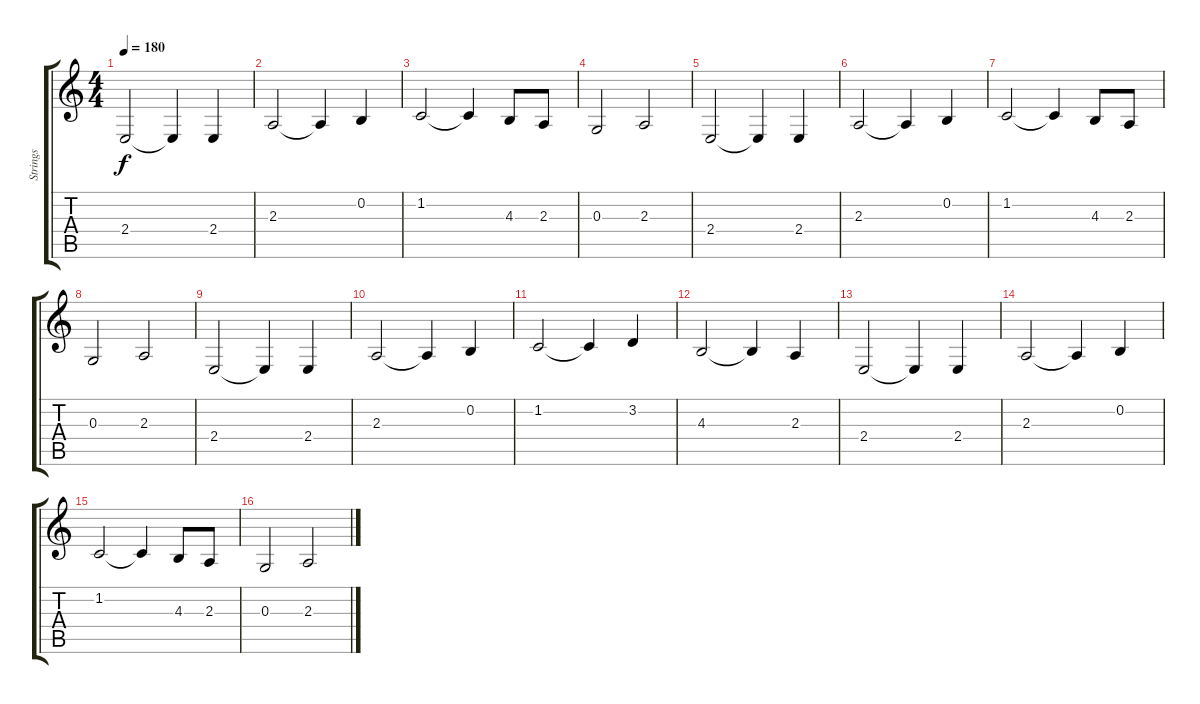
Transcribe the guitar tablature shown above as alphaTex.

\track ("Strings" "Strings") {instrument synthstrings1}
\staff {score tabs}
\tuning (E4 B3 G3 D3 A2 E2) {hide}
\ts (4 4)
\tempo 180
\clef g2
\ks c
2.4.2{dy f} 2.4{t}.4 2.4.4 |
2.3.2 2.3{t}.4 0.2.4 |
1.2.2 1.2{t}.4 4.3.8 2.3.8 |
0.3.2 2.3.2 |
2.4.2 2.4{t}.4 2.4.4 |
2.3.2 2.3{t}.4 0.2.4 |
1.2.2 1.2{t}.4 4.3.8 2.3.8 |
0.3.2 2.3.2 |
2.4.2 2.4{t}.4 2.4.4 |
2.3.2 2.3{t}.4 0.2.4 |
1.2.2 1.2{t}.4 3.2.4 |
4.3.2 4.3{t}.4 2.3.4 |
2.4.2 2.4{t}.4 2.4.4 |
2.3.2 2.3{t}.4 0.2.4 |
1.2.2 1.2{t}.4 4.3.8 2.3.8 |
0.3.2 2.3.2
